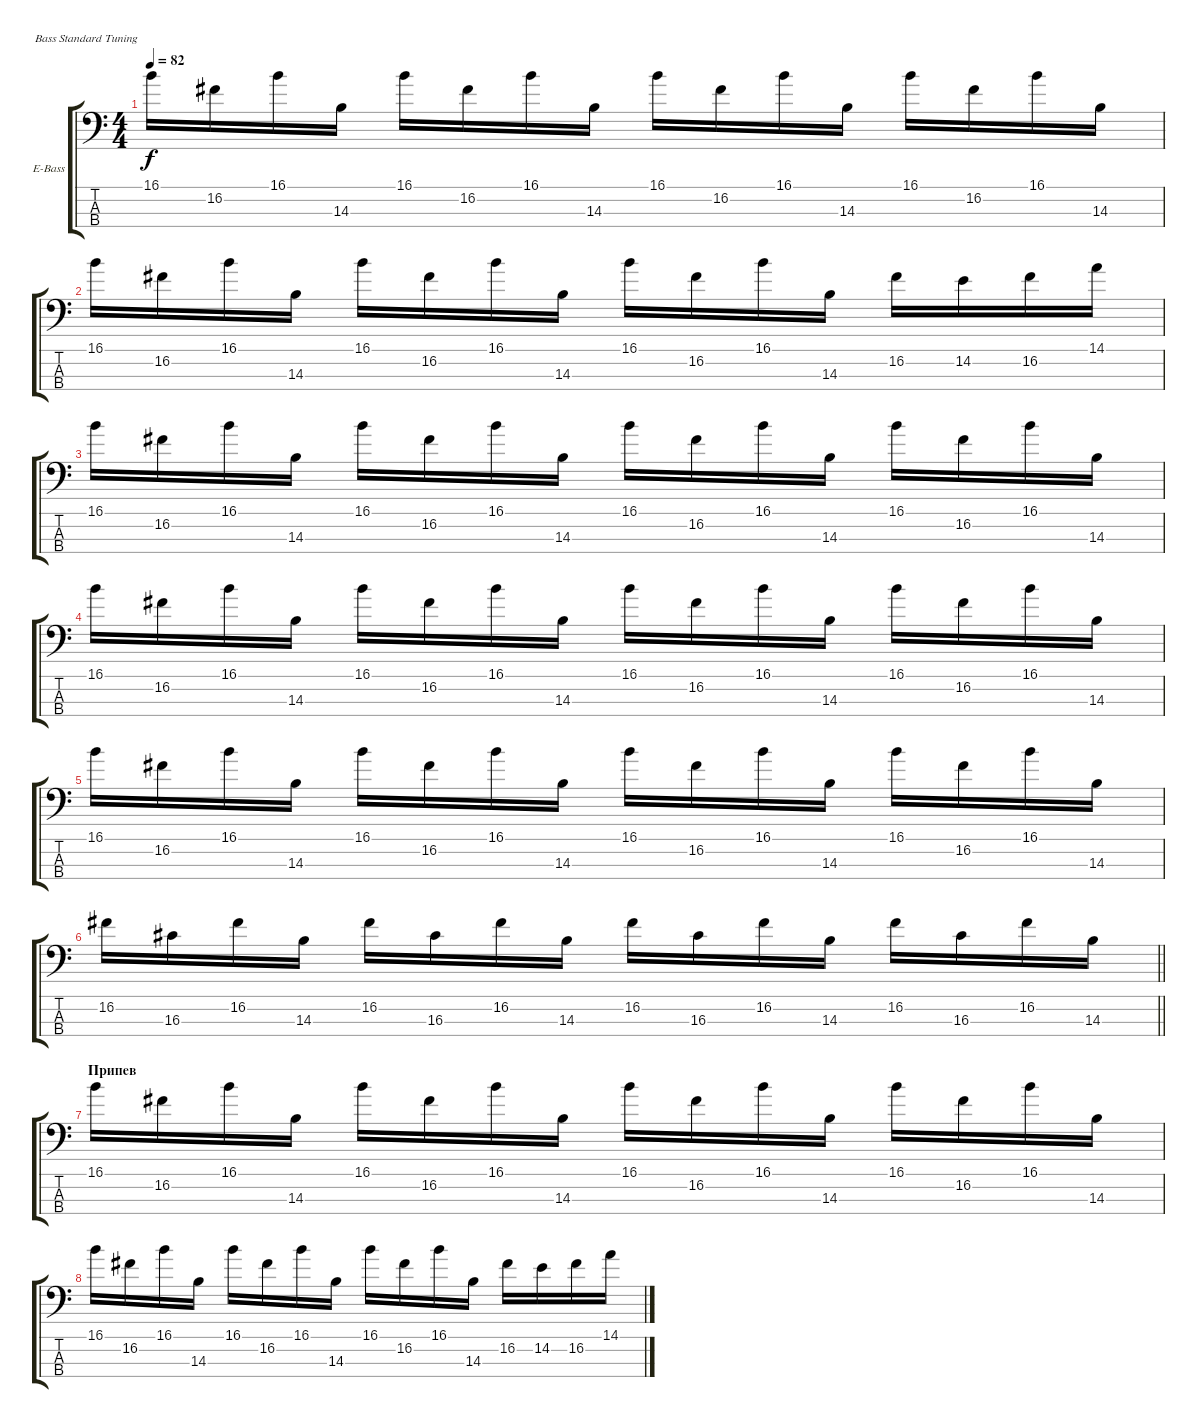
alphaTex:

\bracketExtendMode groupsimilarinstruments
\firstSystemTrackNameOrientation horizontal
\otherSystemsTrackNameOrientation horizontal
\track ("Виталий Дубинин" "E-Bass") {instrument electricbassfinger}
\staff {score tabs}
\tuning (G2 D2 A1 E1)
\ts (4 4)
\tempo 82
\clef f4
\ks c
16.1.16{dy f} 16.2.16 16.1.16 14.3.16 16.1.16 16.2.16 16.1.16 14.3.16 16.1.16 16.2.16 16.1.16 14.3.16 16.1.16 16.2.16 16.1.16 14.3.16 |
16.1.16 16.2.16 16.1.16 14.3.16 16.1.16 16.2.16 16.1.16 14.3.16 16.1.16 16.2.16 16.1.16 14.3.16 16.2.16 14.2.16 16.2.16 14.1.16 |
16.1.16 16.2.16 16.1.16 14.3.16 16.1.16 16.2.16 16.1.16 14.3.16 16.1.16 16.2.16 16.1.16 14.3.16 16.1.16 16.2.16 16.1.16 14.3.16 |
16.1.16 16.2.16 16.1.16 14.3.16 16.1.16 16.2.16 16.1.16 14.3.16 16.1.16 16.2.16 16.1.16 14.3.16 16.1.16 16.2.16 16.1.16 14.3.16 |
16.1.16 16.2.16 16.1.16 14.3.16 16.1.16 16.2.16 16.1.16 14.3.16 16.1.16 16.2.16 16.1.16 14.3.16 16.1.16 16.2.16 16.1.16 14.3.16 |
\barLineRight lightlight
16.2.16 16.3.16 16.2.16 14.3.16 16.2.16 16.3.16 16.2.16 14.3.16 16.2.16 16.3.16 16.2.16 14.3.16 16.2.16 16.3.16 16.2.16 14.3.16 |
\section ("" "Припев")
16.1.16 16.2.16 16.1.16 14.3.16 16.1.16 16.2.16 16.1.16 14.3.16 16.1.16 16.2.16 16.1.16 14.3.16 16.1.16 16.2.16 16.1.16 14.3.16 |
16.1.16 16.2.16 16.1.16 14.3.16 16.1.16 16.2.16 16.1.16 14.3.16 16.1.16 16.2.16 16.1.16 14.3.16 16.2.16 14.2.16 16.2.16 14.1.16
